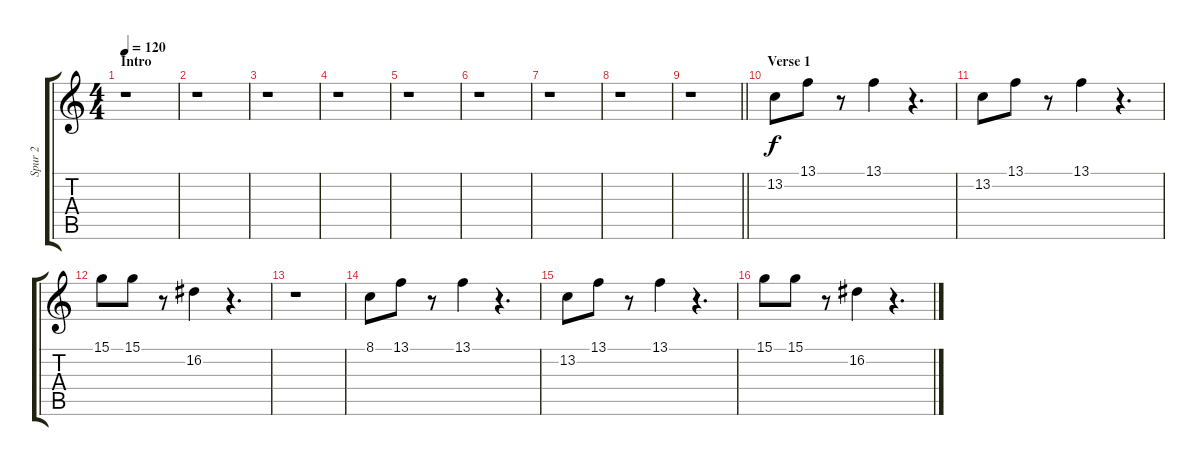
\track ("Spur 2" "Spur 2") {instrument blownbottle}
\staff {score tabs}
\tuning (E4 B3 G3 D3 A2 E2) {hide}
\ts (4 4)
\section ("" "Intro")
\tempo 120
\clef g2
\ks c
r.1{dy f instrument blownbottle} |
r.1 |
r.1 |
r.1 |
r.1 |
r.1 |
r.1 |
r.1 |
\barLineRight lightlight
r.1 |
\section ("" "Verse 1")
13.2.8 13.1.8 r.8 13.1.4 r.4{d} |
13.2.8 13.1.8 r.8 13.1.4 r.4{d} |
15.1.8 15.1.8 r.8 16.2.4 r.4{d} |
r.1 |
8.1.8 13.1.8 r.8 13.1.4 r.4{d} |
13.2.8 13.1.8 r.8 13.1.4 r.4{d} |
15.1.8 15.1.8 r.8 16.2.4 r.4{d}
